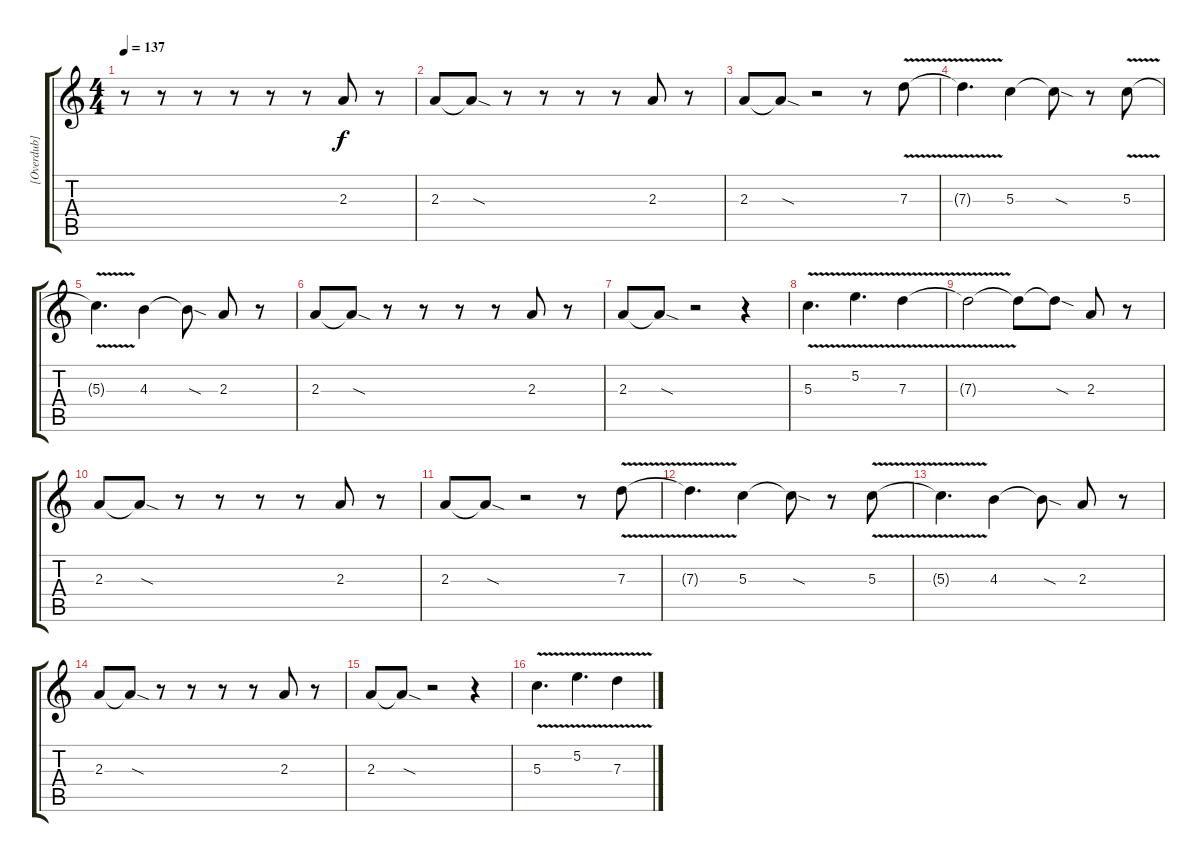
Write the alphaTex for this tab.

\track ("[Overdub]" "[Overdub]") {instrument distortionguitar}
\staff {score tabs}
\tuning (E4 B3 G3 D3 A2 E2) {hide}
\ts (4 4)
\tempo 137
\clef g2
\ks c
r.8{dy f volume 14 balance 8 instrument violin} r.8 r.8 r.8 r.8 r.8 2.3.8 r.8 |
2.3.8 2.3{sod t}.8 r.8 r.8 r.8 r.8 2.3.8 r.8 |
2.3.8 2.3{sod t}.8 r.2 r.8 7.3{v}.8 |
7.3{t}.4{d} 5.3.4 5.3{sod t}.8 r.8 5.3{v}.8 |
5.3{t}.4{d} 4.3.4 4.3{sod t}.8 2.3.8 r.8 |
2.3.8 2.3{sod t}.8 r.8 r.8 r.8 r.8 2.3.8 r.8 |
2.3.8 2.3{sod t}.8 r.2 r.4 |
5.3{v}.4{d} 5.2{v}.4{d} 7.3{v}.4 |
7.3{t}.2 7.3{t}.8 7.3{sod t}.8 2.3.8 r.8 |
2.3.8 2.3{sod t}.8 r.8 r.8 r.8 r.8 2.3.8 r.8 |
2.3.8 2.3{sod t}.8 r.2 r.8 7.3{v}.8 |
7.3{t}.4{d} 5.3.4 5.3{sod t}.8 r.8 5.3{v}.8 |
5.3{t}.4{d} 4.3.4 4.3{sod t}.8 2.3.8 r.8 |
2.3.8 2.3{sod t}.8 r.8 r.8 r.8 r.8 2.3.8 r.8 |
2.3.8 2.3{sod t}.8 r.2 r.4 |
5.3{v}.4{d} 5.2{v}.4{d} 7.3{v}.4
